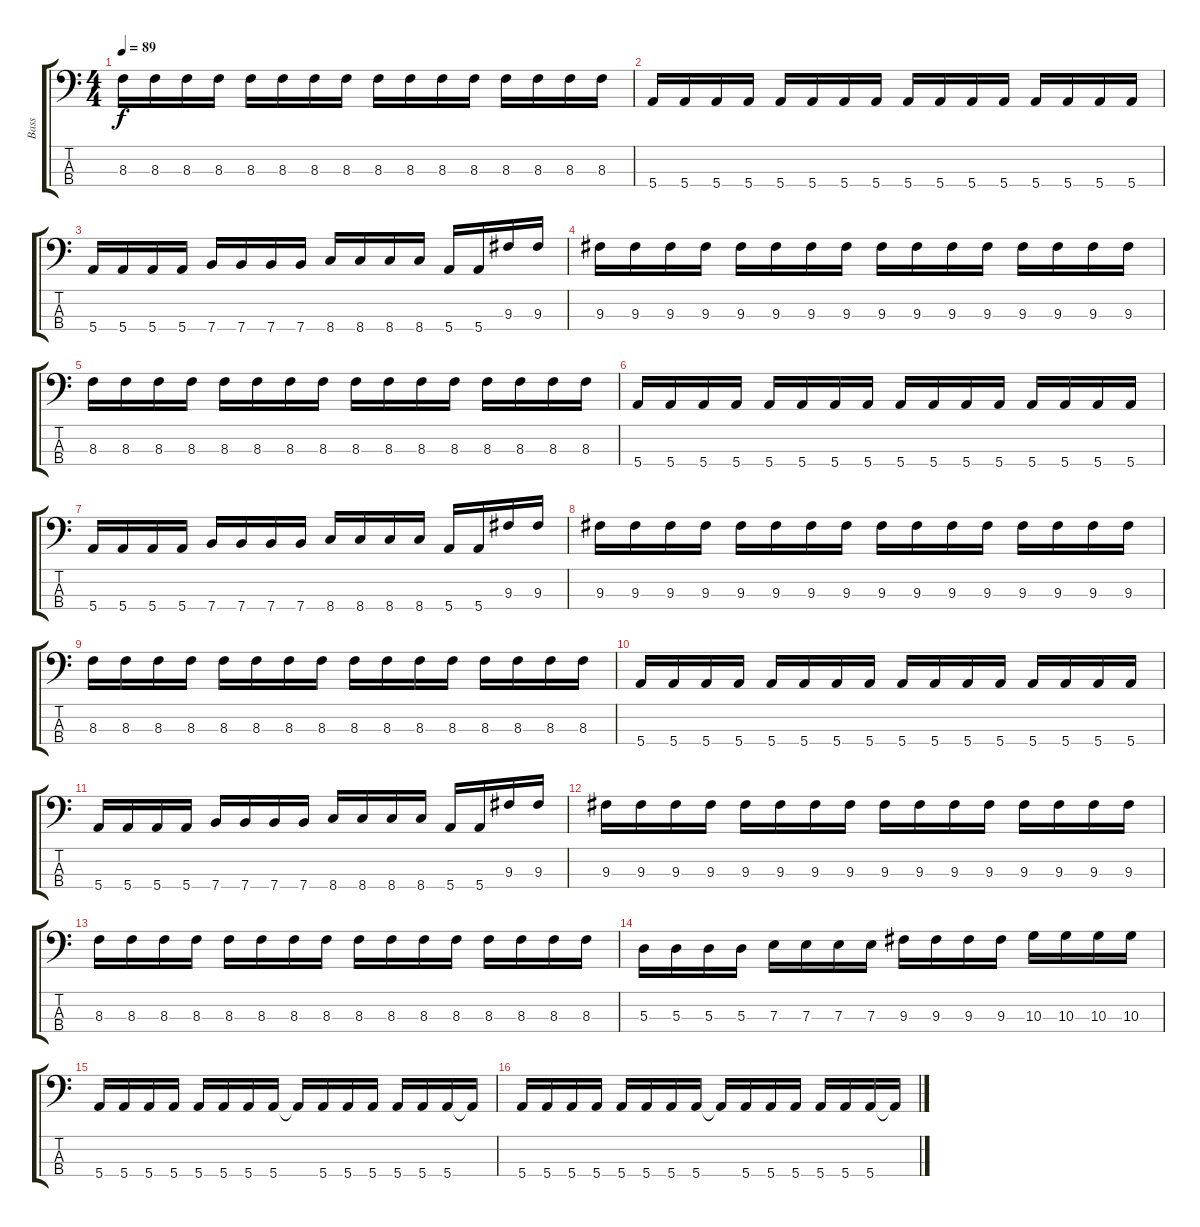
\track ("Bass" "Bass") {instrument electricbassfinger}
\staff {score tabs}
\tuning (G2 D2 A1 E1) {hide}
\ts (4 4)
\tempo 89
\clef f4
\ks c
8.3.16{dy f} 8.3.16 8.3.16 8.3.16 8.3.16 8.3.16 8.3.16 8.3.16 8.3.16 8.3.16 8.3.16 8.3.16 8.3.16 8.3.16 8.3.16 8.3.16 |
5.4.16 5.4.16 5.4.16 5.4.16 5.4.16 5.4.16 5.4.16 5.4.16 5.4.16 5.4.16 5.4.16 5.4.16 5.4.16 5.4.16 5.4.16 5.4.16 |
5.4.16 5.4.16 5.4.16 5.4.16 7.4.16 7.4.16 7.4.16 7.4.16 8.4.16 8.4.16 8.4.16 8.4.16 5.4.16 5.4.16 9.3.16 9.3.16 |
9.3.16 9.3.16 9.3.16 9.3.16 9.3.16 9.3.16 9.3.16 9.3.16 9.3.16 9.3.16 9.3.16 9.3.16 9.3.16 9.3.16 9.3.16 9.3.16 |
8.3.16 8.3.16 8.3.16 8.3.16 8.3.16 8.3.16 8.3.16 8.3.16 8.3.16 8.3.16 8.3.16 8.3.16 8.3.16 8.3.16 8.3.16 8.3.16 |
5.4.16 5.4.16 5.4.16 5.4.16 5.4.16 5.4.16 5.4.16 5.4.16 5.4.16 5.4.16 5.4.16 5.4.16 5.4.16 5.4.16 5.4.16 5.4.16 |
5.4.16 5.4.16 5.4.16 5.4.16 7.4.16 7.4.16 7.4.16 7.4.16 8.4.16 8.4.16 8.4.16 8.4.16 5.4.16 5.4.16 9.3.16 9.3.16 |
9.3.16 9.3.16 9.3.16 9.3.16 9.3.16 9.3.16 9.3.16 9.3.16 9.3.16 9.3.16 9.3.16 9.3.16 9.3.16 9.3.16 9.3.16 9.3.16 |
8.3.16 8.3.16 8.3.16 8.3.16 8.3.16 8.3.16 8.3.16 8.3.16 8.3.16 8.3.16 8.3.16 8.3.16 8.3.16 8.3.16 8.3.16 8.3.16 |
5.4.16 5.4.16 5.4.16 5.4.16 5.4.16 5.4.16 5.4.16 5.4.16 5.4.16 5.4.16 5.4.16 5.4.16 5.4.16 5.4.16 5.4.16 5.4.16 |
5.4.16 5.4.16 5.4.16 5.4.16 7.4.16 7.4.16 7.4.16 7.4.16 8.4.16 8.4.16 8.4.16 8.4.16 5.4.16 5.4.16 9.3.16 9.3.16 |
9.3.16 9.3.16 9.3.16 9.3.16 9.3.16 9.3.16 9.3.16 9.3.16 9.3.16 9.3.16 9.3.16 9.3.16 9.3.16 9.3.16 9.3.16 9.3.16 |
8.3.16 8.3.16 8.3.16 8.3.16 8.3.16 8.3.16 8.3.16 8.3.16 8.3.16 8.3.16 8.3.16 8.3.16 8.3.16 8.3.16 8.3.16 8.3.16 |
5.3.16 5.3.16 5.3.16 5.3.16 7.3.16 7.3.16 7.3.16 7.3.16 9.3.16 9.3.16 9.3.16 9.3.16 10.3.16 10.3.16 10.3.16 10.3.16 |
5.4.16 5.4.16 5.4.16 5.4.16 5.4.16 5.4.16 5.4.16 5.4.16 5.4{t}.16 5.4.16 5.4.16 5.4.16 5.4.16 5.4.16 5.4.16 5.4{t}.16 |
5.4.16 5.4.16 5.4.16 5.4.16 5.4.16 5.4.16 5.4.16 5.4.16 5.4{t}.16 5.4.16 5.4.16 5.4.16 5.4.16 5.4.16 5.4.16 5.4{t}.16
